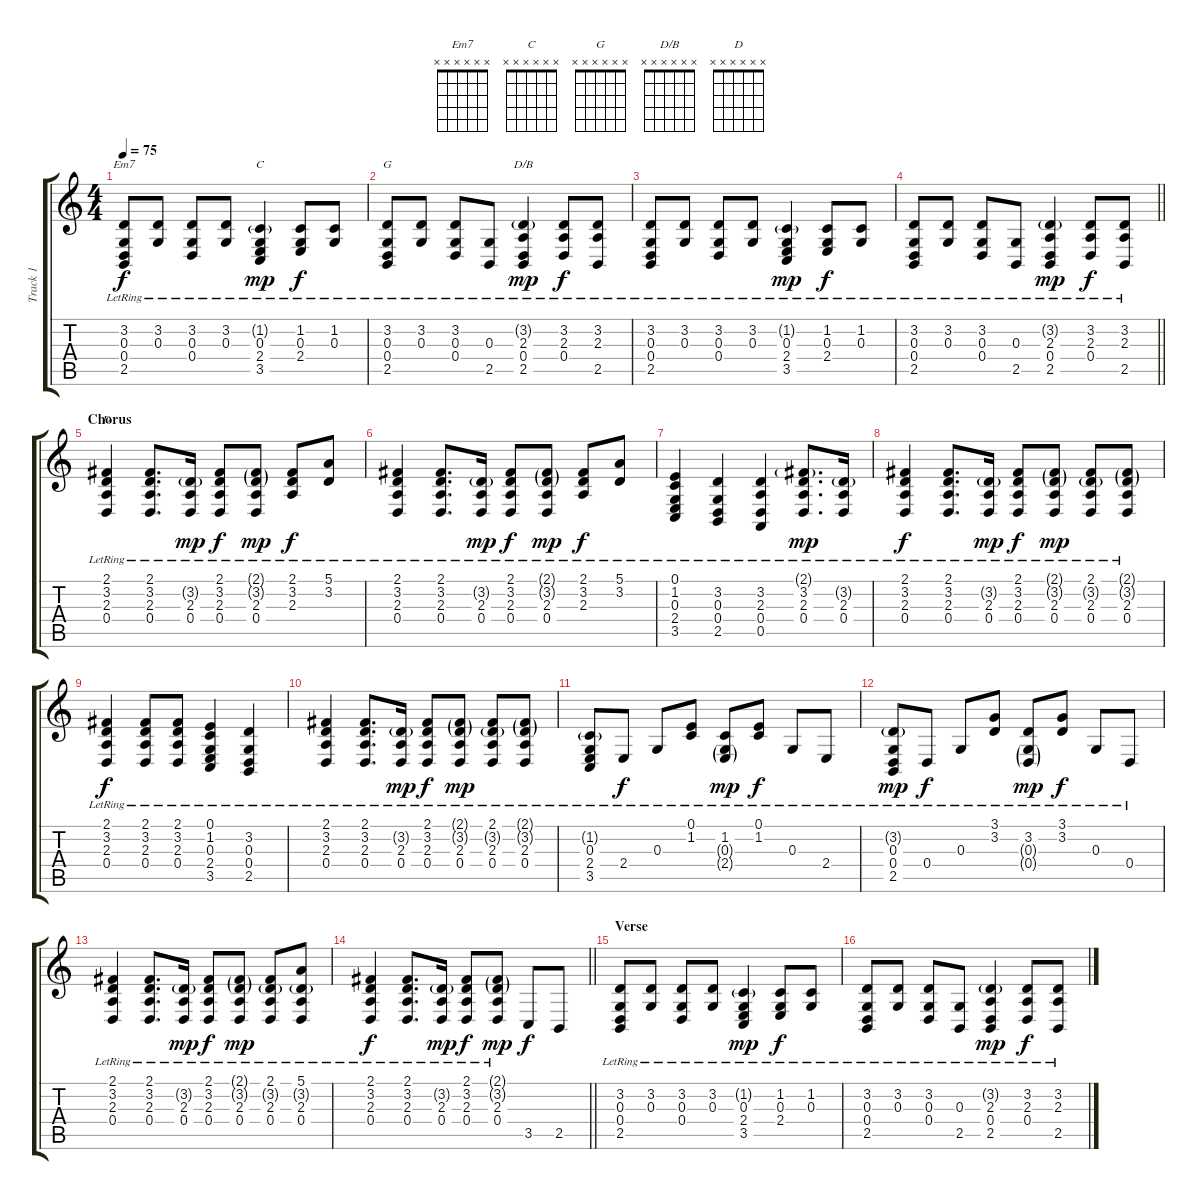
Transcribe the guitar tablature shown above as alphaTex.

\track ("Track 1" "Track 1") {instrument acousticgrandpiano}
\staff {score tabs}
\tuning (E4 B3 G3 D3 A2 E2) {hide}
\chord ("Em7" x x x x x x)
\chord ("C" x x x x x x)
\chord ("G" x x x x x x)
\chord ("D/B" x x x x x x)
\chord ("D" x x x x x x)
\ts (4 4)
\tempo 75
\clef g2
\ks c
(3.2{lr} 0.3{lr} 0.4{lr} 2.5{lr}).8{ch "Em7" dy f} (3.2{lr} 0.3{lr}).8 (3.2{lr} 0.3{lr} 0.4{lr}).8 (3.2{lr} 0.3{lr}).8 (1.2{g lr} 0.3{lr} 2.4{lr} 3.5{lr}).4{ch "C" dy mp} (1.2{lr} 0.3{lr} 2.4{lr}).8{dy f} (1.2{lr} 0.3{lr}).8 |
(3.2{lr} 0.3{lr} 0.4{lr} 2.5{lr}).8{ch "G"} (3.2{lr} 0.3{lr}).8 (3.2{lr} 0.3{lr} 0.4{lr}).8 (0.3{lr} 2.5{lr}).8 (3.2{g lr} 2.3{lr} 0.4{lr} 2.5{lr}).4{ch "D/B" dy mp} (3.2{lr} 2.3{lr} 0.4{lr}).8{dy f} (3.2{lr} 2.3{lr} 2.5{lr}).8 |
(3.2{lr} 0.3{lr} 0.4{lr} 2.5{lr}).8 (3.2{lr} 0.3{lr}).8 (3.2{lr} 0.3{lr} 0.4{lr}).8 (3.2{lr} 0.3{lr}).8 (1.2{g lr} 0.3{lr} 2.4{lr} 3.5{lr}).4{dy mp} (1.2{lr} 0.3{lr} 2.4{lr}).8{dy f} (1.2{lr} 0.3{lr}).8 |
\barLineRight lightlight
(3.2{lr} 0.3{lr} 0.4{lr} 2.5{lr}).8 (3.2{lr} 0.3{lr}).8 (3.2{lr} 0.3{lr} 0.4{lr}).8 (0.3{lr} 2.5{lr}).8 (3.2{g lr} 2.3{lr} 0.4{lr} 2.5{lr}).4{dy mp} (3.2{lr} 2.3{lr} 0.4{lr}).8{dy f} (3.2{lr} 2.3{lr} 2.5{lr}).8 |
\section ("" "Chorus")
(2.1{lr} 3.2{lr} 2.3{lr} 0.4{lr}).4{ch "D"} (2.1{lr} 3.2{lr} 2.3{lr} 0.4{lr}).8{d} (3.2{g lr} 2.3{lr} 0.4{lr}).16{dy mp} (2.1{lr} 3.2{lr} 2.3{lr} 0.4{lr}).8{dy f} (2.1{g lr} 3.2{g lr} 2.3{lr} 0.4{lr}).8{dy mp} (2.1{lr} 3.2{lr} 2.3{lr}).8{dy f} (5.1{lr} 3.2{lr}).8 |
(2.1{lr} 3.2{lr} 2.3{lr} 0.4{lr}).4 (2.1{lr} 3.2{lr} 2.3{lr} 0.4{lr}).8{d} (3.2{g lr} 2.3{lr} 0.4{lr}).16{dy mp} (2.1{lr} 3.2{lr} 2.3{lr} 0.4{lr}).8{dy f} (2.1{g lr} 3.2{g lr} 2.3{lr} 0.4{lr}).8{dy mp} (2.1{lr} 3.2{lr} 2.3{lr}).8{dy f} (5.1{lr} 3.2{lr}).8 |
(0.1{lr} 1.2{lr} 0.3{lr} 2.4{lr} 3.5{lr}).4 (3.2{lr} 0.3{lr} 0.4{lr} 2.5{lr}).4 (3.2{lr} 2.3{lr} 0.4{lr} 0.5{lr}).4 (2.1{g lr} 3.2{lr} 2.3{lr} 0.4{lr}).8{d dy mp} (3.2{g lr} 2.3{lr} 0.4{lr}).16 |
(2.1{lr} 3.2{lr} 2.3{lr} 0.4{lr}).4{dy f} (2.1{lr} 3.2{lr} 2.3{lr} 0.4{lr}).8{d} (3.2{g lr} 2.3{lr} 0.4{lr}).16{dy mp} (2.1{lr} 3.2{lr} 2.3{lr} 0.4{lr}).8{dy f} (2.1{g lr} 3.2{g lr} 2.3{lr} 0.4{lr}).8{dy mp} (2.1{lr} 3.2{g lr} 2.3{lr} 0.4{lr}).8 (2.1{g lr} 3.2{g lr} 2.3{lr} 0.4{lr}).8 |
(2.1{lr} 3.2{lr} 2.3{lr} 0.4{lr}).4{dy f} (2.1{lr} 3.2{lr} 2.3{lr} 0.4{lr}).8 (2.1{lr} 3.2{lr} 2.3{lr} 0.4{lr}).8 (0.1{lr} 1.2{lr} 0.3{lr} 2.4{lr} 3.5{lr}).4 (3.2{lr} 0.3{lr} 0.4{lr} 2.5{lr}).4 |
(2.1{lr} 3.2{lr} 2.3{lr} 0.4{lr}).4 (2.1{lr} 3.2{lr} 2.3{lr} 0.4{lr}).8{d} (3.2{g lr} 2.3{lr} 0.4{lr}).16{dy mp} (2.1{lr} 3.2{lr} 2.3{lr} 0.4{lr}).8{dy f} (2.1{g lr} 3.2{g lr} 2.3{lr} 0.4{lr}).8{dy mp} (2.1{lr} 3.2{g lr} 2.3{lr} 0.4{lr}).8 (2.1{g lr} 3.2{g lr} 2.3{lr} 0.4{lr}).8 |
(1.2{g lr} 0.3{lr} 2.4{lr} 3.5{lr}).8 2.4{lr}.8{dy f} 0.3{lr}.8 (0.1{lr} 1.2{lr}).8 (1.2{lr} 0.3{g lr} 2.4{g lr}).8{dy mp} (0.1{lr} 1.2{lr}).8{dy f} 0.3{lr}.8 2.4{lr}.8 |
(3.2{g lr} 0.3{lr} 0.4{lr} 2.5{lr}).8{dy mp} 0.4{lr}.8{dy f} 0.3{lr}.8 (3.1{lr} 3.2{lr}).8 (3.2{lr} 0.3{g lr} 0.4{g lr}).8{dy mp} (3.1{lr} 3.2{lr}).8{dy f} 0.3{lr}.8 0.4{lr}.8 |
(2.1{lr} 3.2{lr} 2.3{lr} 0.4{lr}).4 (2.1{lr} 3.2{lr} 2.3{lr} 0.4{lr}).8{d} (3.2{g lr} 2.3{lr} 0.4{lr}).16{dy mp} (2.1{lr} 3.2{lr} 2.3{lr} 0.4{lr}).8{dy f} (2.1{g lr} 3.2{g lr} 2.3{lr} 0.4{lr}).8{dy mp} (2.1{lr} 3.2{g lr} 2.3{lr} 0.4{lr}).8 (5.1{lr} 3.2{g lr} 2.3{lr} 0.4{lr}).8 |
\barLineRight lightlight
(2.1{lr} 3.2{lr} 2.3{lr} 0.4{lr}).4{dy f} (2.1{lr} 3.2{lr} 2.3{lr} 0.4{lr}).8{d} (3.2{g lr} 2.3{lr} 0.4{lr}).16{dy mp} (2.1{lr} 3.2{lr} 2.3{lr} 0.4{lr}).8{dy f} (2.1{g lr} 3.2{g lr} 2.3{lr} 0.4{lr}).8{dy mp} 3.5.8{dy f} 2.5.8 |
\section ("" "Verse")
(3.2{lr} 0.3{lr} 0.4{lr} 2.5{lr}).8 (3.2{lr} 0.3{lr}).8 (3.2{lr} 0.3{lr} 0.4{lr}).8 (3.2{lr} 0.3{lr}).8 (1.2{g lr} 0.3{lr} 2.4{lr} 3.5{lr}).4{dy mp} (1.2{lr} 0.3{lr} 2.4{lr}).8{dy f} (1.2{lr} 0.3{lr}).8 |
(3.2{lr} 0.3{lr} 0.4{lr} 2.5{lr}).8 (3.2{lr} 0.3{lr}).8 (3.2{lr} 0.3{lr} 0.4{lr}).8 (0.3{lr} 2.5{lr}).8 (3.2{g lr} 2.3{lr} 0.4{lr} 2.5{lr}).4{dy mp} (3.2{lr} 2.3{lr} 0.4{lr}).8{dy f} (3.2{lr} 2.3{lr} 2.5{lr}).8
